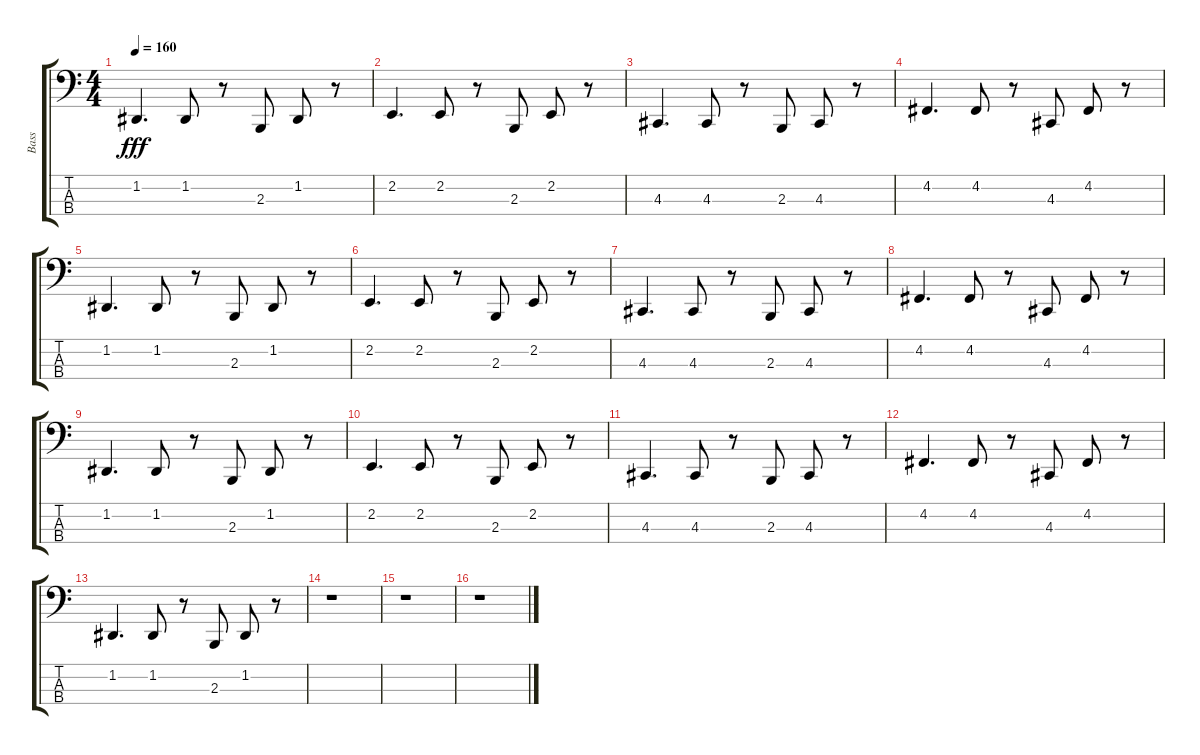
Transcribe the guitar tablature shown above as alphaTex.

\track ("Bass" "Bass") {instrument lead8bassandlead}
\staff {score tabs}
\tuning (G2 D2 A1 E1) {hide}
\ts (4 4)
\tempo 160
\clef f4
\ks c
1.2.4{d dy fff} 1.2.8 r.8 2.3.8 1.2.8 r.8 |
2.2.4{d} 2.2.8 r.8 2.3.8 2.2.8 r.8 |
4.3.4{d} 4.3.8 r.8 2.3.8 4.3.8 r.8 |
4.2.4{d} 4.2.8 r.8 4.3.8 4.2.8 r.8 |
1.2.4{d} 1.2.8 r.8 2.3.8 1.2.8 r.8 |
2.2.4{d} 2.2.8 r.8 2.3.8 2.2.8 r.8 |
4.3.4{d} 4.3.8 r.8 2.3.8 4.3.8 r.8 |
4.2.4{d} 4.2.8 r.8 4.3.8 4.2.8 r.8 |
1.2.4{d} 1.2.8 r.8 2.3.8 1.2.8 r.8 |
2.2.4{d} 2.2.8 r.8 2.3.8 2.2.8 r.8 |
4.3.4{d} 4.3.8 r.8 2.3.8 4.3.8 r.8 |
4.2.4{d} 4.2.8 r.8 4.3.8 4.2.8 r.8 |
1.2.4{d} 1.2.8 r.8 2.3.8 1.2.8 r.8 |
r.1 |
r.1 |
r.1
